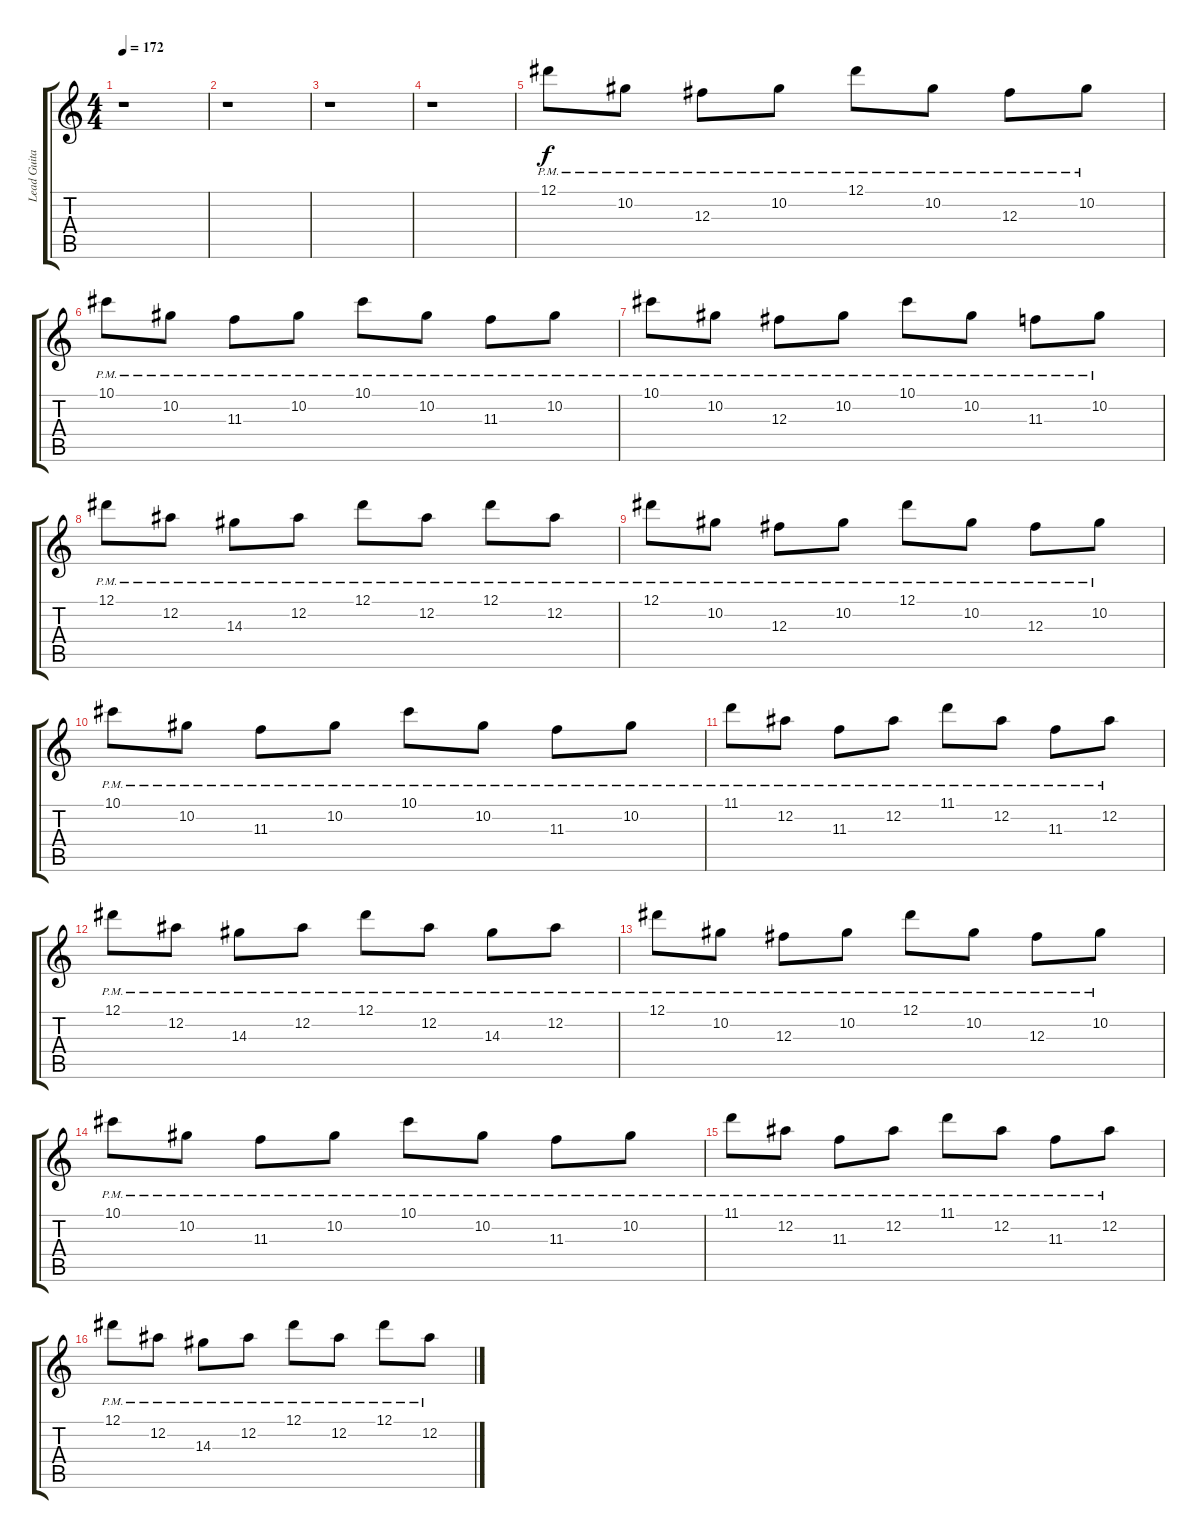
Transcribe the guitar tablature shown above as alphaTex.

\track ("Lead Guitar 2: Pata" "Lead Guita") {instrument distortionguitar}
\staff {score tabs}
\tuning (Eb4 Bb3 Gb3 Db3 Ab2 Eb2) {hide}
\ts (4 4)
\tempo 172
\clef g2
\ks c
r.1{dy f} |
r.1 |
r.1 |
r.1 |
12.1{pm}.8{volume 11 balance 2 instrument electricguitarclean} 10.2{pm}.8 12.3{pm}.8 10.2{pm}.8 12.1{pm}.8 10.2{pm}.8 12.3{pm}.8 10.2{pm}.8 |
10.1{pm}.8 10.2{pm}.8 11.3{pm}.8 10.2{pm}.8 10.1{pm}.8 10.2{pm}.8 11.3{pm}.8 10.2{pm}.8 |
10.1{pm}.8 10.2{pm}.8 12.3{pm}.8 10.2{pm}.8 10.1{pm}.8 10.2{pm}.8 11.3{pm}.8 10.2{pm}.8 |
12.1{pm}.8 12.2{pm}.8 14.3{pm}.8 12.2{pm}.8 12.1{pm}.8 12.2{pm}.8 12.1{pm}.8 12.2{pm}.8 |
12.1{pm}.8 10.2{pm}.8 12.3{pm}.8 10.2{pm}.8 12.1{pm}.8 10.2{pm}.8 12.3{pm}.8 10.2{pm}.8 |
10.1{pm}.8 10.2{pm}.8 11.3{pm}.8 10.2{pm}.8 10.1{pm}.8 10.2{pm}.8 11.3{pm}.8 10.2{pm}.8 |
11.1{pm}.8 12.2{pm}.8 11.3{pm}.8 12.2{pm}.8 11.1{pm}.8 12.2{pm}.8 11.3{pm}.8 12.2{pm}.8 |
12.1{pm}.8 12.2{pm}.8 14.3{pm}.8 12.2{pm}.8 12.1{pm}.8 12.2{pm}.8 14.3{pm}.8 12.2{pm}.8 |
12.1{pm}.8 10.2{pm}.8 12.3{pm}.8 10.2{pm}.8 12.1{pm}.8 10.2{pm}.8 12.3{pm}.8 10.2{pm}.8 |
10.1{pm}.8 10.2{pm}.8 11.3{pm}.8 10.2{pm}.8 10.1{pm}.8 10.2{pm}.8 11.3{pm}.8 10.2{pm}.8 |
11.1{pm}.8 12.2{pm}.8 11.3{pm}.8 12.2{pm}.8 11.1{pm}.8 12.2{pm}.8 11.3{pm}.8 12.2{pm}.8 |
12.1{pm}.8 12.2{pm}.8 14.3{pm}.8 12.2{pm}.8 12.1{pm}.8 12.2{pm}.8 12.1{pm}.8 12.2{pm}.8
